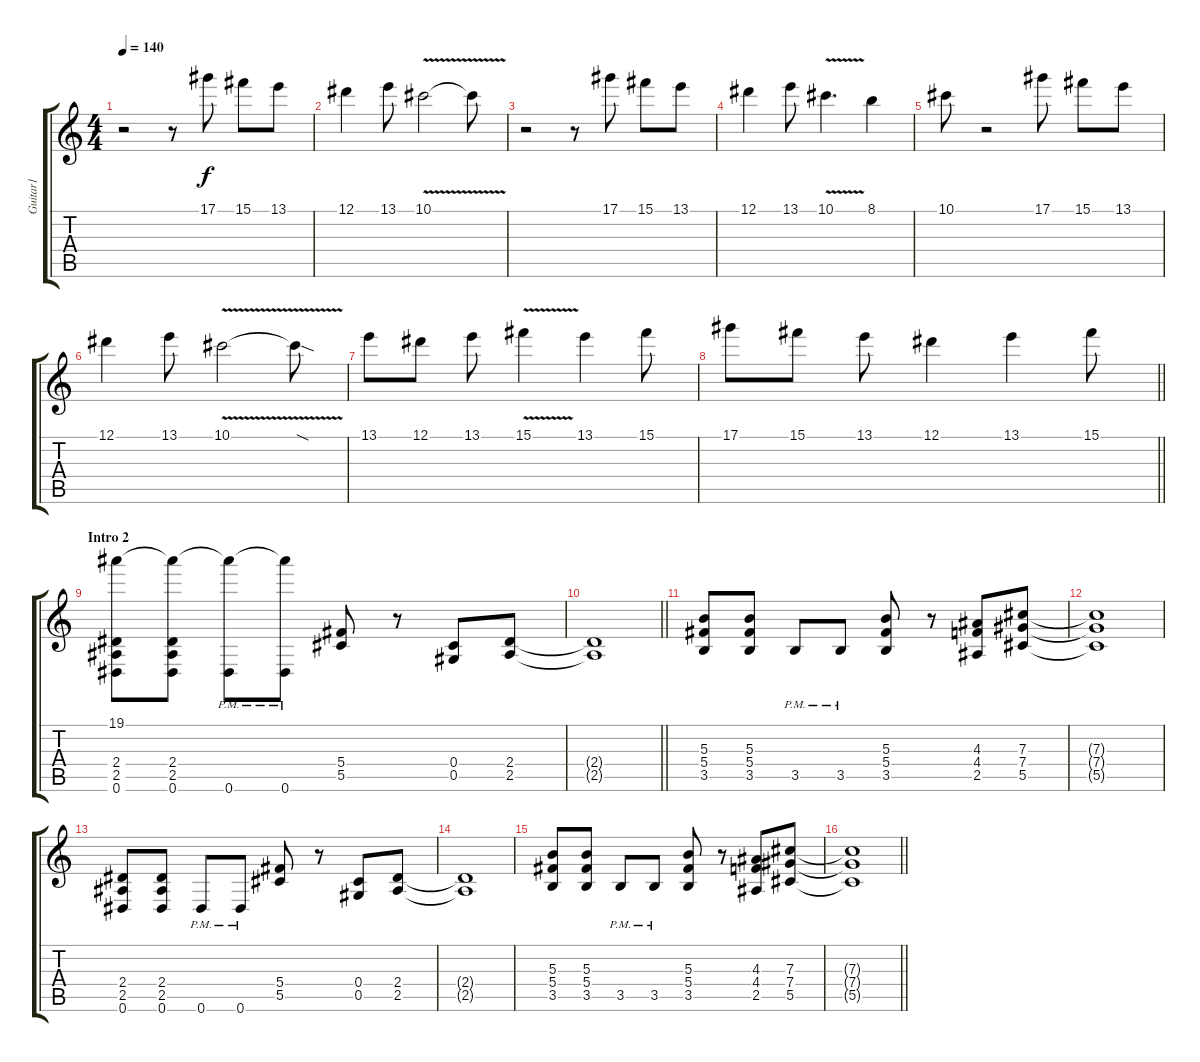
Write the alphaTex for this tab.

\track ("Guitar1" "Guitar1") {instrument overdrivenguitar}
\staff {score tabs}
\tuning (Eb4 Bb3 Gb3 Db3 Ab2 Eb2) {hide}
\ts (4 4)
\tempo 140
\clef g2
\ks c
r.2{dy f} r.8 17.1.8 15.1.8 13.1.8 |
12.1.4 13.1.8 10.1{v}.2 10.1{t}.8 |
r.2 r.8 17.1.8 15.1.8 13.1.8 |
12.1.4 13.1.8 10.1{v}.4{d} 8.1.4 |
10.1.8 r.2 17.1.8 15.1.8 13.1.8 |
12.1.4 13.1.8 10.1{v}.2 10.1{sod t}.8 |
13.1.8 12.1.8 13.1.8 15.1{v}.4 13.1.4 15.1.8 |
\barLineRight lightlight
17.1.8 15.1.8 13.1.8 12.1.4 13.1.4 15.1.8 |
\section ("" "Intro 2")
(19.1 2.4 2.5 0.6).8 (19.1{t} 2.4 2.5 0.6).8 (19.1{t} 0.6{pm}).8 (19.1{t} 0.6{pm}).8 (5.4 5.5).8 r.8 (0.4 0.5).8 (2.4 2.5).8 |
\barLineRight lightlight
(2.4{t} 2.5{t}).1 |
(5.3 5.4 3.5).8 (5.3 5.4 3.5).8 3.5{pm}.8 3.5{pm}.8 (5.3 5.4 3.5).8 r.8 (4.3 4.4 2.5).8 (7.3 7.4 5.5).8 |
(7.3{t} 7.4{t} 5.5{t}).1 |
(2.4 2.5 0.6).8 (2.4 2.5 0.6).8 0.6{pm}.8 0.6{pm}.8 (5.4 5.5).8 r.8 (0.4 0.5).8 (2.4 2.5).8 |
(2.4{t} 2.5{t}).1 |
(5.3 5.4 3.5).8 (5.3 5.4 3.5).8 3.5{pm}.8 3.5{pm}.8 (5.3 5.4 3.5).8 r.8 (4.3 4.4 2.5).8 (7.3 7.4 5.5).8 |
\barLineRight lightlight
(7.3{t} 7.4{t} 5.5{t}).1
